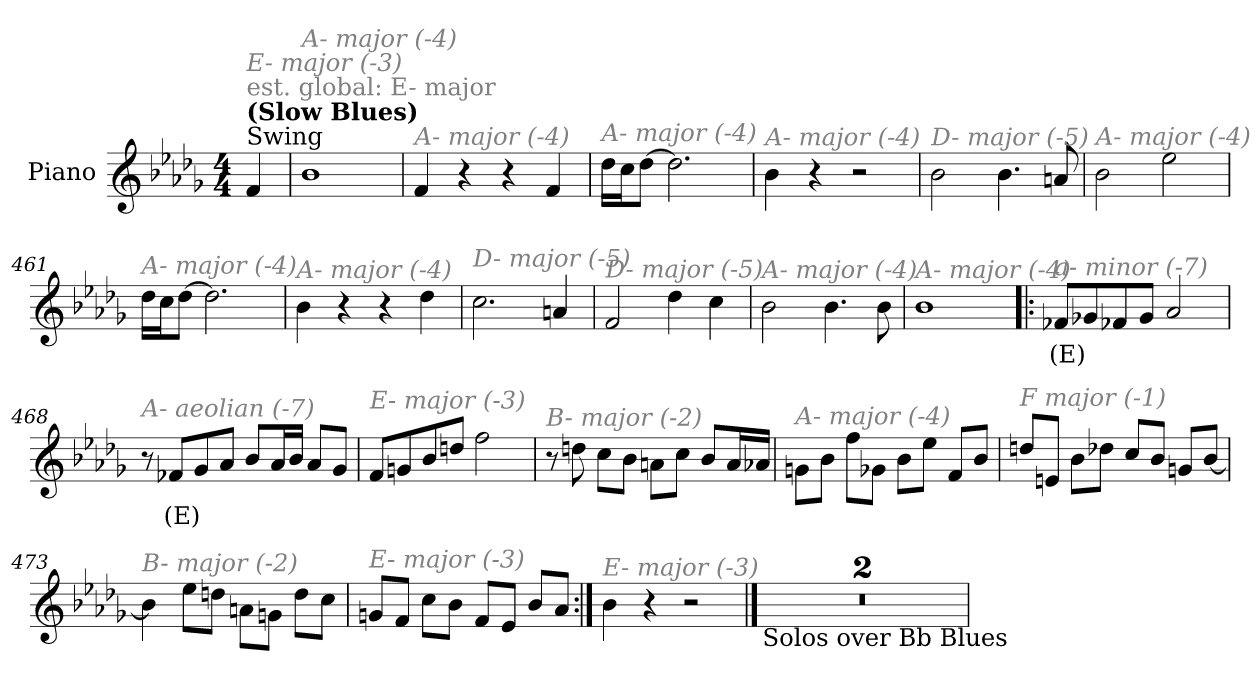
**kern	**text
*part1	*part1
*staff1	*staff1
*I"Piano	*
*I'Pno.	*
*clefG2	*
*k[b-e-a-d-g-]	*
*M4/4	*
=1	=1
!LO:TX:a:t=Swing	!
!LO:TX:a:B:t=(Slow Blues)	!
!LO:TX:a:color=#808080:t=est. global&colon; E- major	!
!LO:TX:i:color=#808080:t=E- major (-3)	!
4f/	.
=455	=455
!LO:TX:i:color=#808080:t=A- major (-4)	!
1b-	.
=456	=456
!LO:TX:i:color=#808080:t=A- major (-4)	!
4f/	.
4r	.
4r	.
4f/	.
=457	=457
!LO:TX:i:color=#808080:t=A- major (-4)	!
16dd-\LL	.
16cc\J	.
[8dd-\J	.
2.dd-\]	.
=458	=458
!LO:TX:i:color=#808080:t=A- major (-4)	!
4b-\	.
4r	.
2r	.
!!LO:LB:g=z
=459	=459
!LO:TX:i:color=#808080:t=D- major (-5)	!
2b-\	.
4.b-\	.
8an/	.
=460	=460
!LO:TX:i:color=#808080:t=A- major (-4)	!
2b-\	.
2ee-\	.
=461	=461
!LO:TX:i:color=#808080:t=A- major (-4)	!
16dd-\LL	.
16cc\J	.
[8dd-\J	.
2.dd-\]	.
=462	=462
!LO:TX:i:color=#808080:t=A- major (-4)	!
4b-\	.
4r	.
4r	.
4dd-\	.
!!LO:LB:g=z
=463	=463
!LO:TX:i:color=#808080:t=D- major (-5)	!
2.cc\	.
4an/	.
=464	=464
!LO:TX:i:color=#808080:t=D- major (-5)	!
2f/	.
4dd-\	.
4cc\	.
=465	=465
!LO:TX:i:color=#808080:t=A- major (-4)	!
2b-\	.
4.b-\	.
8b-\	.
=466	=466
!LO:TX:i:color=#808080:t=A- major (-4)	!
1b-	.
!!LO:LB:g=z
=467!|:	=467!|:
!LO:TX:i:color=#808080:t=a- minor (-7)	!
8f-Xi/L	(E)
8g-X/	.
8f-X/	.
8g-/J	.
2a-/	.
=468	=468
!LO:TX:i:color=#808080:t=A- aeolian (-7)	!
8r	.
8f-Xi/L	(E)
8g-/	.
8a-/J	.
8b-/L	.
16a-/L	.
16b-/JJ	.
8a-/L	.
8g-/J	.
!!LO:LB:g=z
=469	=469
!LO:TX:i:color=#808080:t=E- major (-3)	!
8f/L	.
8gn/	.
8b-/	.
8ddn/J	.
2ff\	.
=470	=470
!LO:TX:i:color=#808080:t=B- major (-2)	!
8r	.
8ddn\	.
8cc\L	.
8b-\J	.
8an\L	.
8cc\J	.
8b-/L	.
16a/L	.
16a-X/JJ	.
!!LO:LB:g=z
=471	=471
!LO:TX:i:color=#808080:t=A- major (-4)	!
8gn\L	.
8b-\J	.
8ff\L	.
8g-X\J	.
8b-\L	.
8ee-\J	.
8f/L	.
8b-/J	.
=472	=472
!LO:TX:i:color=#808080:t=F major (-1)	!
8ddn/L	.
8en/J	.
8b-\L	.
8dd-X\J	.
8cc/L	.
8b-/J	.
8gn/L	.
[8b-/J	.
!!LO:LB:g=z
=473	=473
!LO:TX:i:color=#808080:t=B- major (-2)	!
4b-\]	.
8ee-\L	.
8ddn\J	.
8an\L	.
8gn\J	.
8dd\L	.
8cc\J	.
=474	=474
!LO:TX:i:color=#808080:t=E- major (-3)	!
8gn/L	.
8f/J	.
8cc\L	.
8b-\J	.
8f/L	.
8e-/J	.
8b-/L	.
8a-/J	.
!!LO:LB:g=z
=475:|!	=475:|!
!LO:TX:i:color=#808080:t=E- major (-3)	!
4b-\	.
4r	.
2r	.
==476	==476
!LO:TX:b:t=Solos over Bb Blues	!
1ryy	.
=477	=477
1r	.
=	=
*-	*-
